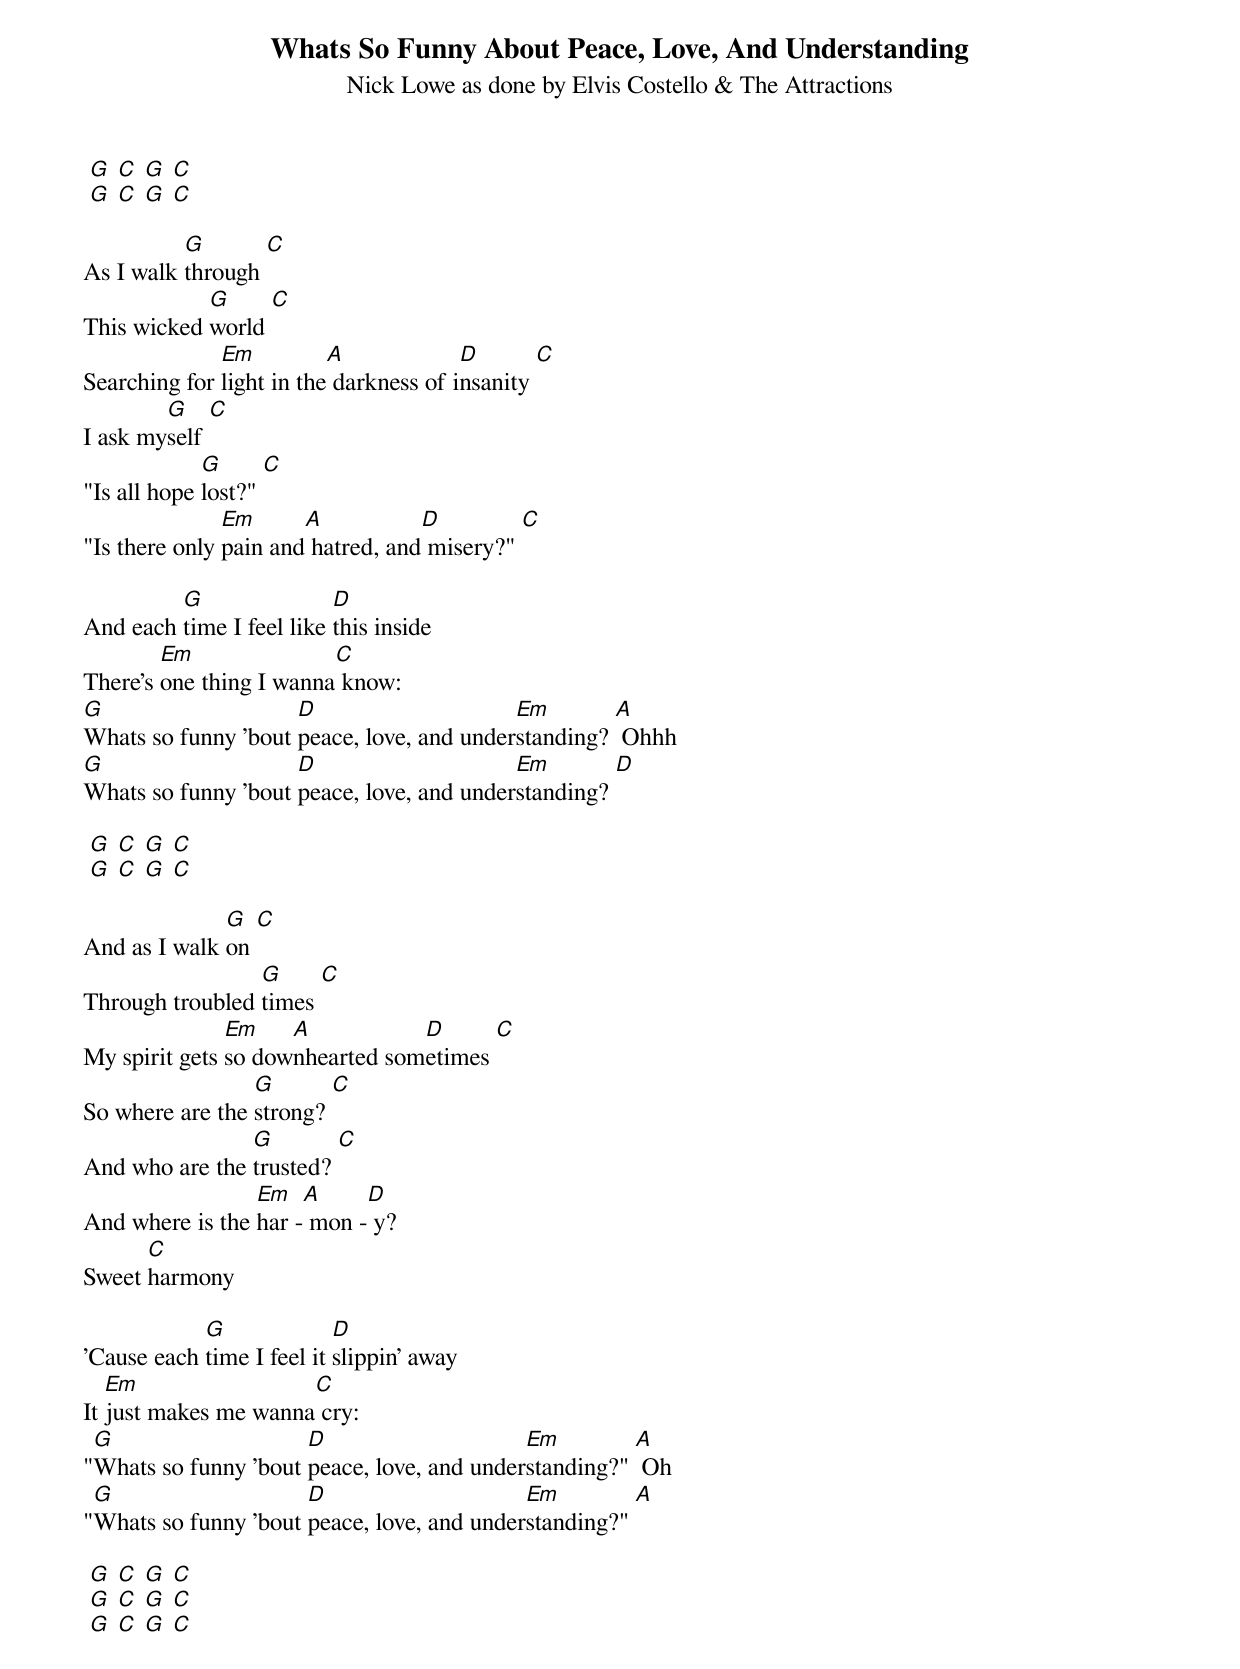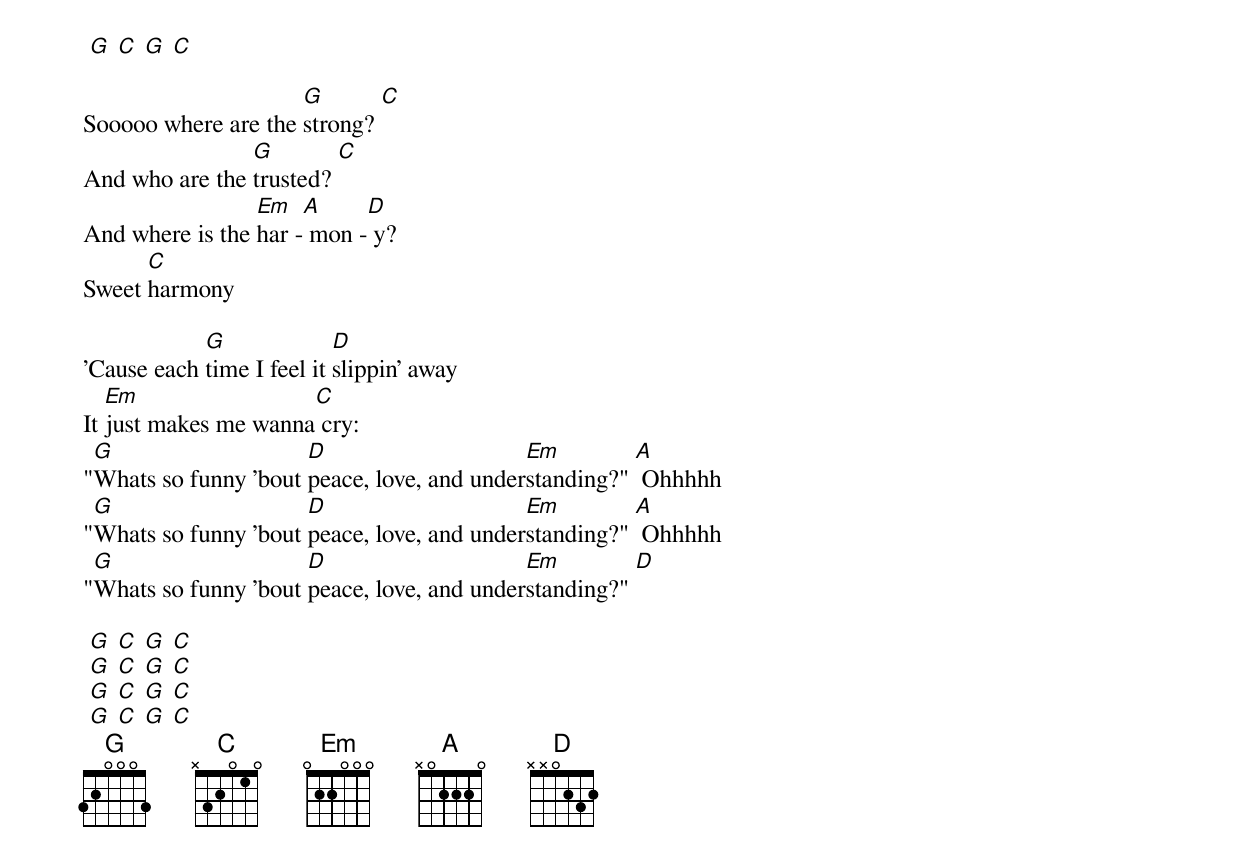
{title: Whats So Funny About Peace, Love, And Understanding}
{subtitle: Nick Lowe as done by Elvis Costello & The Attractions}

 [G] [C] [G] [C]
 [G] [C] [G] [C]

As I walk [G]through [C]
This wicked [G]world [C]
Searching for [Em]light in the[A] darkness of i[D]nsanity [C]
I ask my[G]self [C]
"Is all hope [G]lost?" [C]
"Is there only [Em]pain and[A] hatred, and[D] misery?" [C]

And each [G]time I feel like [D]this inside
There's [Em]one thing I wanna[C] know:
[G]Whats so funny 'bout [D]peace, love, and under[Em]standing? [A] Ohhh
[G]Whats so funny 'bout [D]peace, love, and under[Em]standing? [D]

 [G] [C] [G] [C]
 [G] [C] [G] [C]

And as I walk [G]on [C]
Through troubled [G]times [C]
My spirit gets [Em]so dow[A]nhearted som[D]etimes [C]
So where are the [G]strong? [C]
And who are the [G]trusted? [C]
And where is the [Em]har -[A] mon -[D] y?
Sweet [C]harmony

'Cause each [G]time I feel it [D]slippin' away
It [Em]just makes me wanna[C] cry:
"[G]Whats so funny 'bout [D]peace, love, and under[Em]standing?" [A] Oh
"[G]Whats so funny 'bout [D]peace, love, and under[Em]standing?" [A]

 [G] [C] [G] [C]
 [G] [C] [G] [C]
 [G] [C] [G] [C]
 [G] [C] [G] [C]

Sooooo where are the [G]strong? [C]
And who are the [G]trusted? [C]
And where is the [Em]har -[A] mon -[D] y?
Sweet [C]harmony

'Cause each [G]time I feel it [D]slippin' away
It [Em]just makes me wanna[C] cry:
"[G]Whats so funny 'bout [D]peace, love, and under[Em]standing?" [A] Ohhhhh
"[G]Whats so funny 'bout [D]peace, love, and under[Em]standing?" [A] Ohhhhh
"[G]Whats so funny 'bout [D]peace, love, and under[Em]standing?" [D]

 [G] [C] [G] [C]
 [G] [C] [G] [C]
 [G] [C] [G] [C]
 [G] [C] [G] [C]
